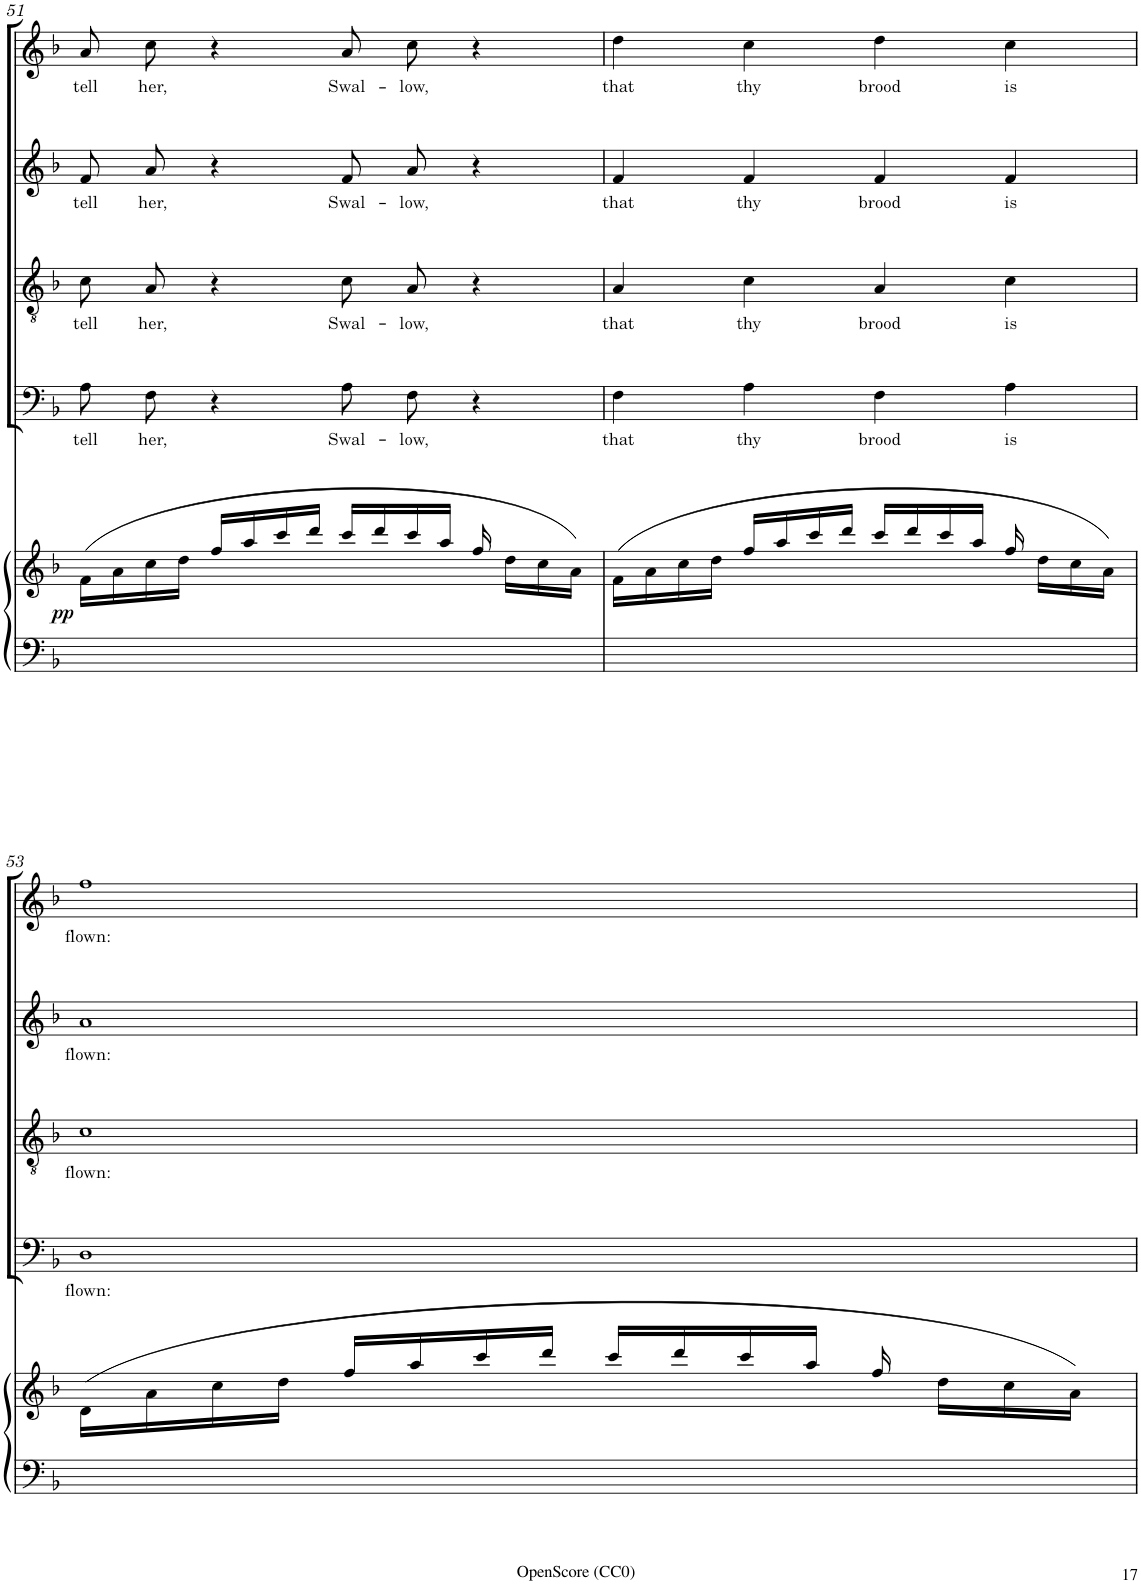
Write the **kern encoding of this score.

**kern	**kern	**dynam	**kern	**text	**kern	**text	**kern	**text	**kern	**text
*part5	*part5	*part5	*part4	*part4	*part3	*part3	*part2	*part2	*part1	*part1
*staff6	*staff5	*staff5/6	*staff4	*staff4	*staff3	*staff3	*staff2	*staff2	*staff1	*staff1
*I"Piano	*	*	*I"Bass	*	*I"Tenor	*	*I"Alto	*	*I"Soprano	*
*I'Pno	*	*	*	*	*	*	*	*	*	*
!!LO:PB:g=z
*clefF4	*clefG2	*	*clefF4	*	*clefGv2	*	*clefG2	*	*clefG2	*
*k[b-]	*k[b-]	*	*k[b-]	*	*k[b-]	*	*k[b-]	*	*k[b-]	*
*M4/4	*M4/4	*	*M4/4	*	*M4/4	*	*M4/4	*	*M4/4	*
*met(c)	*met(c)	*	*met(c)	*	*met(c)	*	*met(c)	*	*met(c)	*
=51	=51	=51	=51	=51	=51	=51	=51	=51	=51	=51
!	!	!LO:DY:b	!	!LO:LY:b	!	!LO:LY:b	!	!LO:LY:b	!	!LO:LY:b
1ryy	(16f\LL	pp	8A\L	tell	8c\L	tell	8f/L	tell	8a\L	tell
.	16a\	.	.	.	.	.	.	.	.	.
!	!	!	!	!LO:LY:b	!	!LO:LY:b	!	!LO:LY:b	!	!LO:LY:b
.	16cc\	.	8F\J	her,	8A\J	her,	8a/J	her,	8cc\J	her,
.	16dd\JJ	.	.	.	.	.	.	.	.	.
.	16ff/LL	.	4r	.	4r	.	4r	.	4r	.
.	16aa/	.	.	.	.	.	.	.	.	.
.	16ccc/	.	.	.	.	.	.	.	.	.
.	16ddd/JJ	.	.	.	.	.	.	.	.	.
!	!	!	!	!LO:LY:b	!	!LO:LY:b	!	!LO:LY:b	!	!LO:LY:b
.	16ccc/LL	.	8A\L	Swal-	8c\L	Swal-	8f/L	Swal-	8a\L	Swal-
.	16ddd/	.	.	.	.	.	.	.	.	.
!	!	!	!	!LO:LY:b	!	!LO:LY:b	!	!LO:LY:b	!	!LO:LY:b
.	16ccc/	.	8F\J	-low,	8A\J	-low,	8a/J	-low,	8cc\J	-low,
.	16aa/JJ	.	.	.	.	.	.	.	.	.
.	16ff/	.	4r	.	4r	.	4r	.	4r	.
.	16dd\LL	.	.	.	.	.	.	.	.	.
.	16cc\	.	.	.	.	.	.	.	.	.
.	16a\JJ)	.	.	.	.	.	.	.	.	.
=52	=52	=52	=52	=52	=52	=52	=52	=52	=52	=52
!	!	!	!	!LO:LY:b	!	!LO:LY:b	!	!LO:LY:b	!	!LO:LY:b
1ryy	(16f\LL	.	4F\	that	4A/	that	4f/	that	4dd\	that
.	16a\	.	.	.	.	.	.	.	.	.
.	16cc\	.	.	.	.	.	.	.	.	.
.	16dd\JJ	.	.	.	.	.	.	.	.	.
!	!	!	!	!LO:LY:b	!	!LO:LY:b	!	!LO:LY:b	!	!LO:LY:b
.	16ff/LL	.	4A\	thy	4c\	thy	4f/	thy	4cc\	thy
.	16aa/	.	.	.	.	.	.	.	.	.
.	16ccc/	.	.	.	.	.	.	.	.	.
.	16ddd/JJ	.	.	.	.	.	.	.	.	.
!	!	!	!	!LO:LY:b	!	!LO:LY:b	!	!LO:LY:b	!	!LO:LY:b
.	16ccc/LL	.	4F\	brood	4A/	brood	4f/	brood	4dd\	brood
.	16ddd/	.	.	.	.	.	.	.	.	.
.	16ccc/	.	.	.	.	.	.	.	.	.
.	16aa/JJ	.	.	.	.	.	.	.	.	.
!	!	!	!	!LO:LY:b	!	!LO:LY:b	!	!LO:LY:b	!	!LO:LY:b
.	16ff/	.	4A\	is	4c\	is	4f/	is	4cc\	is
.	16dd\LL	.	.	.	.	.	.	.	.	.
.	16cc\	.	.	.	.	.	.	.	.	.
.	16a\JJ)	.	.	.	.	.	.	.	.	.
!!LO:LB:g=z
=53	=53	=53	=53	=53	=53	=53	=53	=53	=53	=53
!	!	!	!	!LO:LY:b	!	!LO:LY:b	!	!LO:LY:b	!	!LO:LY:b
1ryy	(16d\LL	.	1D	flown:	1c	flown:	1a	flown:	1ff	flown:
.	16a\	.	.	.	.	.	.	.	.	.
.	16cc\	.	.	.	.	.	.	.	.	.
.	16dd\JJ	.	.	.	.	.	.	.	.	.
.	16ff/LL	.	.	.	.	.	.	.	.	.
.	16aa/	.	.	.	.	.	.	.	.	.
.	16ccc/	.	.	.	.	.	.	.	.	.
.	16ddd/JJ	.	.	.	.	.	.	.	.	.
.	16ccc/LL	.	.	.	.	.	.	.	.	.
.	16ddd/	.	.	.	.	.	.	.	.	.
.	16ccc/	.	.	.	.	.	.	.	.	.
.	16aa/JJ	.	.	.	.	.	.	.	.	.
.	16ff/	.	.	.	.	.	.	.	.	.
.	16dd\LL	.	.	.	.	.	.	.	.	.
.	16cc\	.	.	.	.	.	.	.	.	.
.	16a\JJ)	.	.	.	.	.	.	.	.	.
=	=	=	=	=	=	=	=	=	=	=
*-	*-	*-	*-	*-	*-	*-	*-	*-	*-	*-
